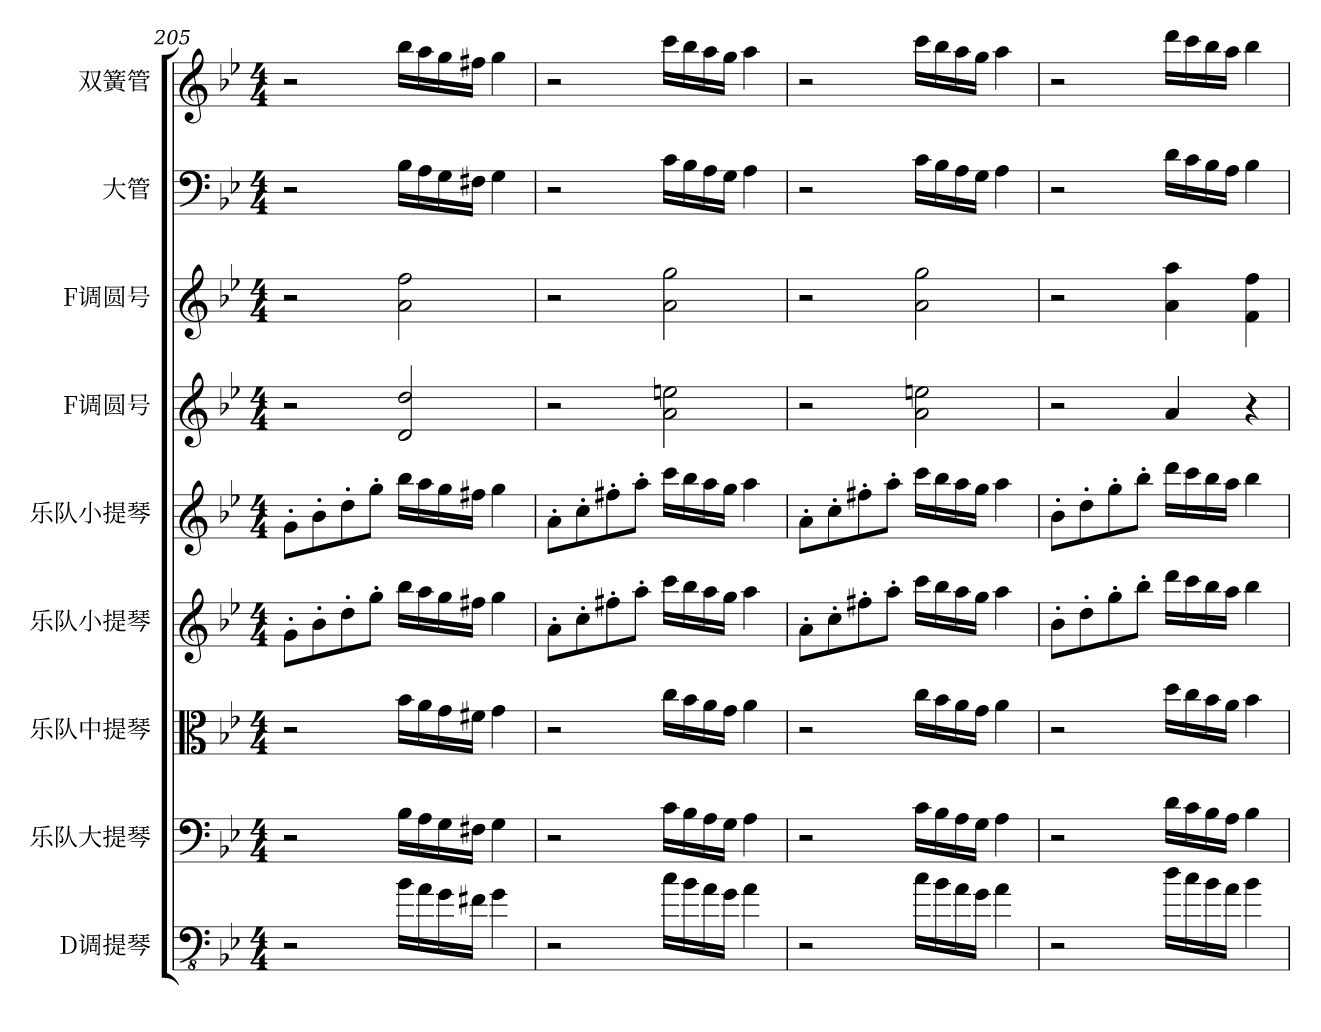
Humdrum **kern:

**kern	**kern	**kern	**kern	**kern	**kern	**kern	**kern	**kern
*part9	*part8	*part7	*part6	*part5	*part4	*part3	*part2	*part1
*staff9	*staff8	*staff7	*staff6	*staff5	*staff4	*staff3	*staff2	*staff1
*I"D调提琴	*I"乐队大提琴	*I"乐队中提琴	*I"乐队小提琴	*I"乐队小提琴	*I"F调圆号	*I"F调圆号	*I"大管	*I"双簧管
*clefFv4	*clefF4	*clefC3	*clefG2	*clefG2	*clefG2	*clefG2	*clefF4	*clefG2
*ITrd7c12	*	*	*	*	*ITrd4c7	*ITrd4c7	*	*
*k[b-e-]	*k[b-e-]	*k[b-e-]	*k[b-e-]	*k[b-e-]	*k[b-e-a-]	*k[b-e-a-]	*k[b-e-]	*k[b-e-]
*M4/4	*M4/4	*M4/4	*M4/4	*M4/4	*M4/4	*M4/4	*M4/4	*M4/4
=205	=205	=205	=205	=205	=205	=205	=205	=205
2r	2r	2r	8g'\L	8g'\L	2r	2r	2r	2r
.	.	.	8b-'\	8b-'\	.	.	.	.
.	.	.	8dd'\	8dd'\	.	.	.	.
.	.	.	8gg'\J	8gg'\J	.	.	.	.
16BB-\LL	16B-\LL	16b-\LL	16bb-\LL	16bb-\LL	2G/ 2g/	2d\ 2b-\	16B-\LL	16bb-\LL
16AA\	16A\	16a\	16aa\	16aa\	.	.	16A\	16aa\
16GG\	16G\	16g\	16gg\	16gg\	.	.	16G\	16gg\
16FF#X\JJ	16F#X\JJ	16f#X\JJ	16ff#X\JJ	16ff#X\JJ	.	.	16F#X\JJ	16ff#X\JJ
4GG\	4G\	4g\	4gg\	4gg\	.	.	4G\	4gg\
!!LO:PB:g=z
=206	=206	=206	=206	=206	=206	=206	=206	=206
2r	2r	2r	8a'\L	8a'\L	2r	2r	2r	2r
.	.	.	8cc'\	8cc'\	.	.	.	.
.	.	.	8ff#X'\	8ff#X'\	.	.	.	.
.	.	.	8aa'\J	8aa'\J	.	.	.	.
16C\LL	16c\LL	16cc\LL	16ccc\LL	16ccc\LL	2d\ 2an\	2d\ 2cc\	16c\LL	16ccc\LL
16BB-\	16B-\	16b-\	16bb-\	16bb-\	.	.	16B-\	16bb-\
16AA\	16A\	16a\	16aa\	16aa\	.	.	16A\	16aa\
16GG\JJ	16G\JJ	16g\JJ	16gg\JJ	16gg\JJ	.	.	16G\JJ	16gg\JJ
4AA\	4A\	4a\	4aa\	4aa\	.	.	4A\	4aa\
=207	=207	=207	=207	=207	=207	=207	=207	=207
2r	2r	2r	8a'\L	8a'\L	2r	2r	2r	2r
.	.	.	8cc'\	8cc'\	.	.	.	.
.	.	.	8ff#X'\	8ff#X'\	.	.	.	.
.	.	.	8aa'\J	8aa'\J	.	.	.	.
16C\LL	16c\LL	16cc\LL	16ccc\LL	16ccc\LL	2d\ 2an\	2d\ 2cc\	16c\LL	16ccc\LL
16BB-\	16B-\	16b-\	16bb-\	16bb-\	.	.	16B-\	16bb-\
16AA\	16A\	16a\	16aa\	16aa\	.	.	16A\	16aa\
16GG\JJ	16G\JJ	16g\JJ	16gg\JJ	16gg\JJ	.	.	16G\JJ	16gg\JJ
4AA\	4A\	4a\	4aa\	4aa\	.	.	4A\	4aa\
=208	=208	=208	=208	=208	=208	=208	=208	=208
2r	2r	2r	8b-'\L	8b-'\L	2r	2r	2r	2r
.	.	.	8dd'\	8dd'\	.	.	.	.
.	.	.	8gg'\	8gg'\	.	.	.	.
.	.	.	8bb-'\J	8bb-'\J	.	.	.	.
16D\LL	16d\LL	16dd\LL	16ddd\LL	16ddd\LL	4d/	4d\ 4dd\	16d\LL	16ddd\LL
16C\	16c\	16cc\	16ccc\	16ccc\	.	.	16c\	16ccc\
16BB-\	16B-\	16b-\	16bb-\	16bb-\	.	.	16B-\	16bb-\
16AA\JJ	16A\JJ	16a\JJ	16aa\JJ	16aa\JJ	.	.	16A\JJ	16aa\JJ
4BB-\	4B-\	4b-\	4bb-\	4bb-\	4r	4B-\ 4b-\	4B-\	4bb-\
=	=	=	=	=	=	=	=	=
*-	*-	*-	*-	*-	*-	*-	*-	*-
